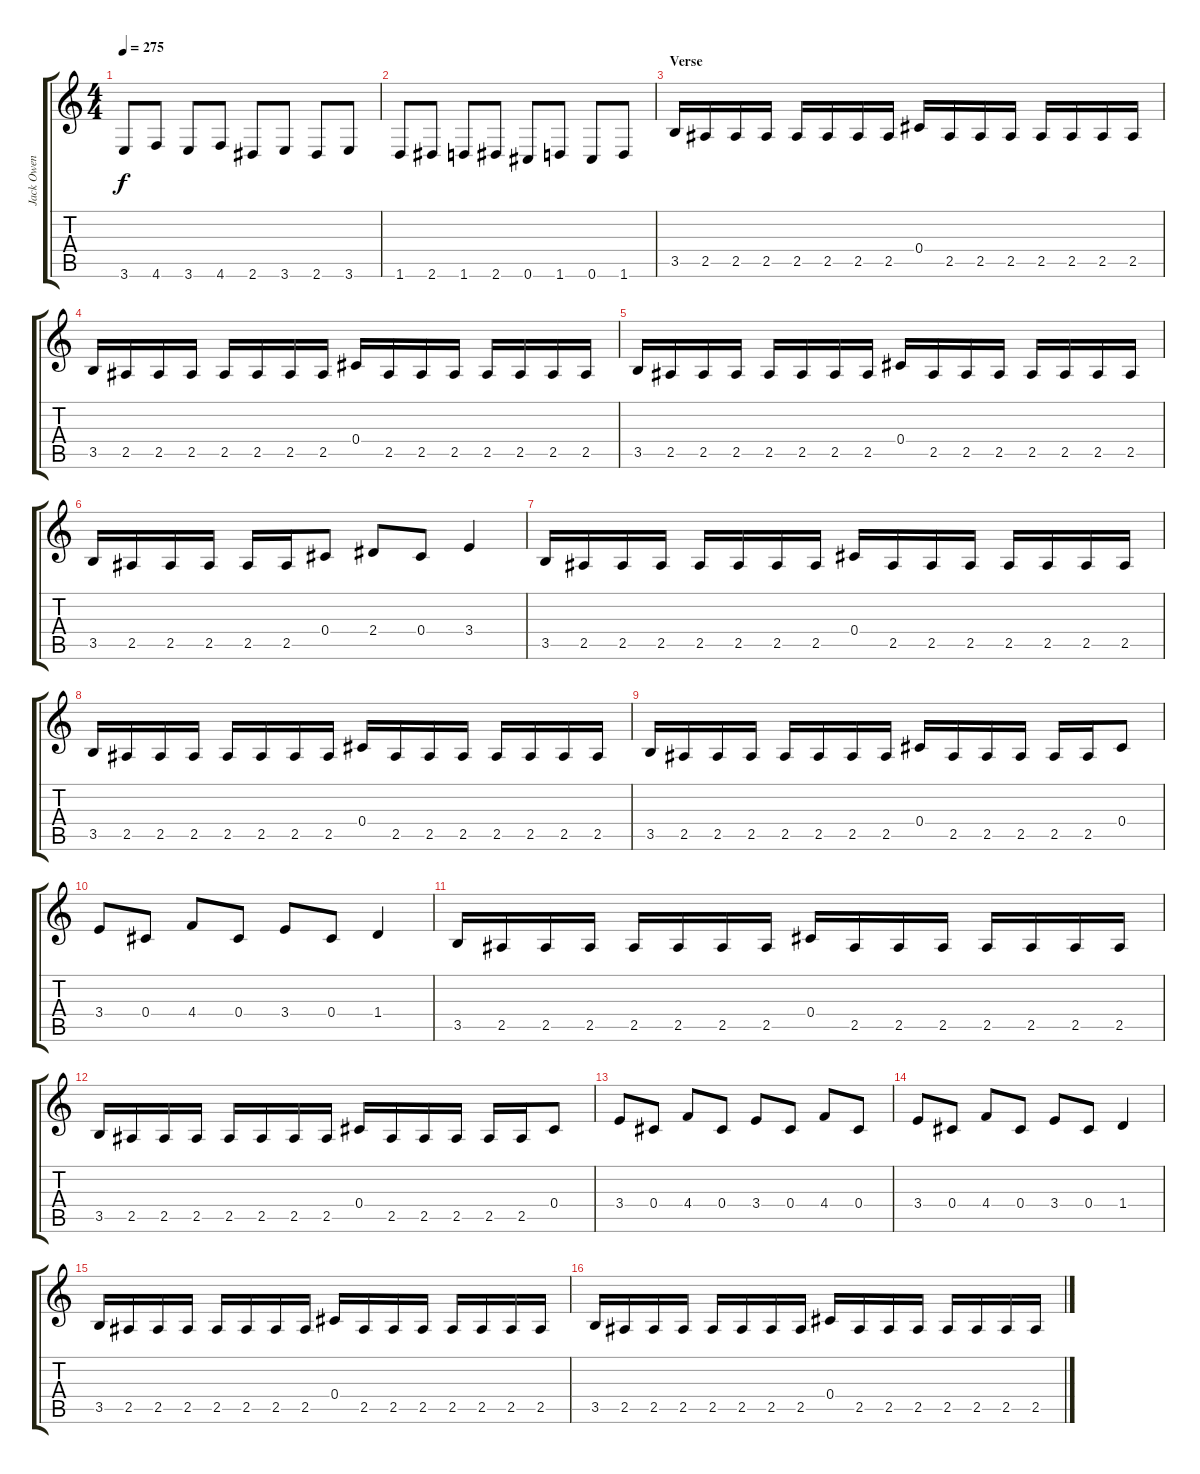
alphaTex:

\track ("Jack Owen" "Jack Owen") {instrument distortionguitar}
\staff {score tabs}
\tuning (Eb4 Bb3 Gb3 Db3 Ab2 Db2) {hide}
\ts (4 4)
\tempo 275
\clef g2
\ks c
3.6.8{dy f} 4.6.8 3.6.8 4.6.8 2.6.8 3.6.8 2.6.8 3.6.8 |
1.6.8 2.6.8 1.6.8 2.6.8 0.6.8 1.6.8 0.6.8 1.6.8 |
\section ("" "Verse")
3.5.16 2.5.16 2.5.16 2.5.16 2.5.16 2.5.16 2.5.16 2.5.16 0.4.16 2.5.16 2.5.16 2.5.16 2.5.16 2.5.16 2.5.16 2.5.16 |
3.5.16 2.5.16 2.5.16 2.5.16 2.5.16 2.5.16 2.5.16 2.5.16 0.4.16 2.5.16 2.5.16 2.5.16 2.5.16 2.5.16 2.5.16 2.5.16 |
3.5.16 2.5.16 2.5.16 2.5.16 2.5.16 2.5.16 2.5.16 2.5.16 0.4.16 2.5.16 2.5.16 2.5.16 2.5.16 2.5.16 2.5.16 2.5.16 |
3.5.16 2.5.16 2.5.16 2.5.16 2.5.16 2.5.16 0.4.8 2.4.8 0.4.8 3.4.4 |
3.5.16 2.5.16 2.5.16 2.5.16 2.5.16 2.5.16 2.5.16 2.5.16 0.4.16 2.5.16 2.5.16 2.5.16 2.5.16 2.5.16 2.5.16 2.5.16 |
3.5.16 2.5.16 2.5.16 2.5.16 2.5.16 2.5.16 2.5.16 2.5.16 0.4.16 2.5.16 2.5.16 2.5.16 2.5.16 2.5.16 2.5.16 2.5.16 |
3.5.16 2.5.16 2.5.16 2.5.16 2.5.16 2.5.16 2.5.16 2.5.16 0.4.16 2.5.16 2.5.16 2.5.16 2.5.16 2.5.16 0.4.8 |
3.4.8 0.4.8 4.4.8 0.4.8 3.4.8 0.4.8 1.4.4 |
3.5.16 2.5.16 2.5.16 2.5.16 2.5.16 2.5.16 2.5.16 2.5.16 0.4.16 2.5.16 2.5.16 2.5.16 2.5.16 2.5.16 2.5.16 2.5.16 |
3.5.16 2.5.16 2.5.16 2.5.16 2.5.16 2.5.16 2.5.16 2.5.16 0.4.16 2.5.16 2.5.16 2.5.16 2.5.16 2.5.16 0.4.8 |
3.4.8 0.4.8 4.4.8 0.4.8 3.4.8 0.4.8 4.4.8 0.4.8 |
3.4.8 0.4.8 4.4.8 0.4.8 3.4.8 0.4.8 1.4.4 |
3.5.16 2.5.16 2.5.16 2.5.16 2.5.16 2.5.16 2.5.16 2.5.16 0.4.16 2.5.16 2.5.16 2.5.16 2.5.16 2.5.16 2.5.16 2.5.16 |
3.5.16 2.5.16 2.5.16 2.5.16 2.5.16 2.5.16 2.5.16 2.5.16 0.4.16 2.5.16 2.5.16 2.5.16 2.5.16 2.5.16 2.5.16 2.5.16
